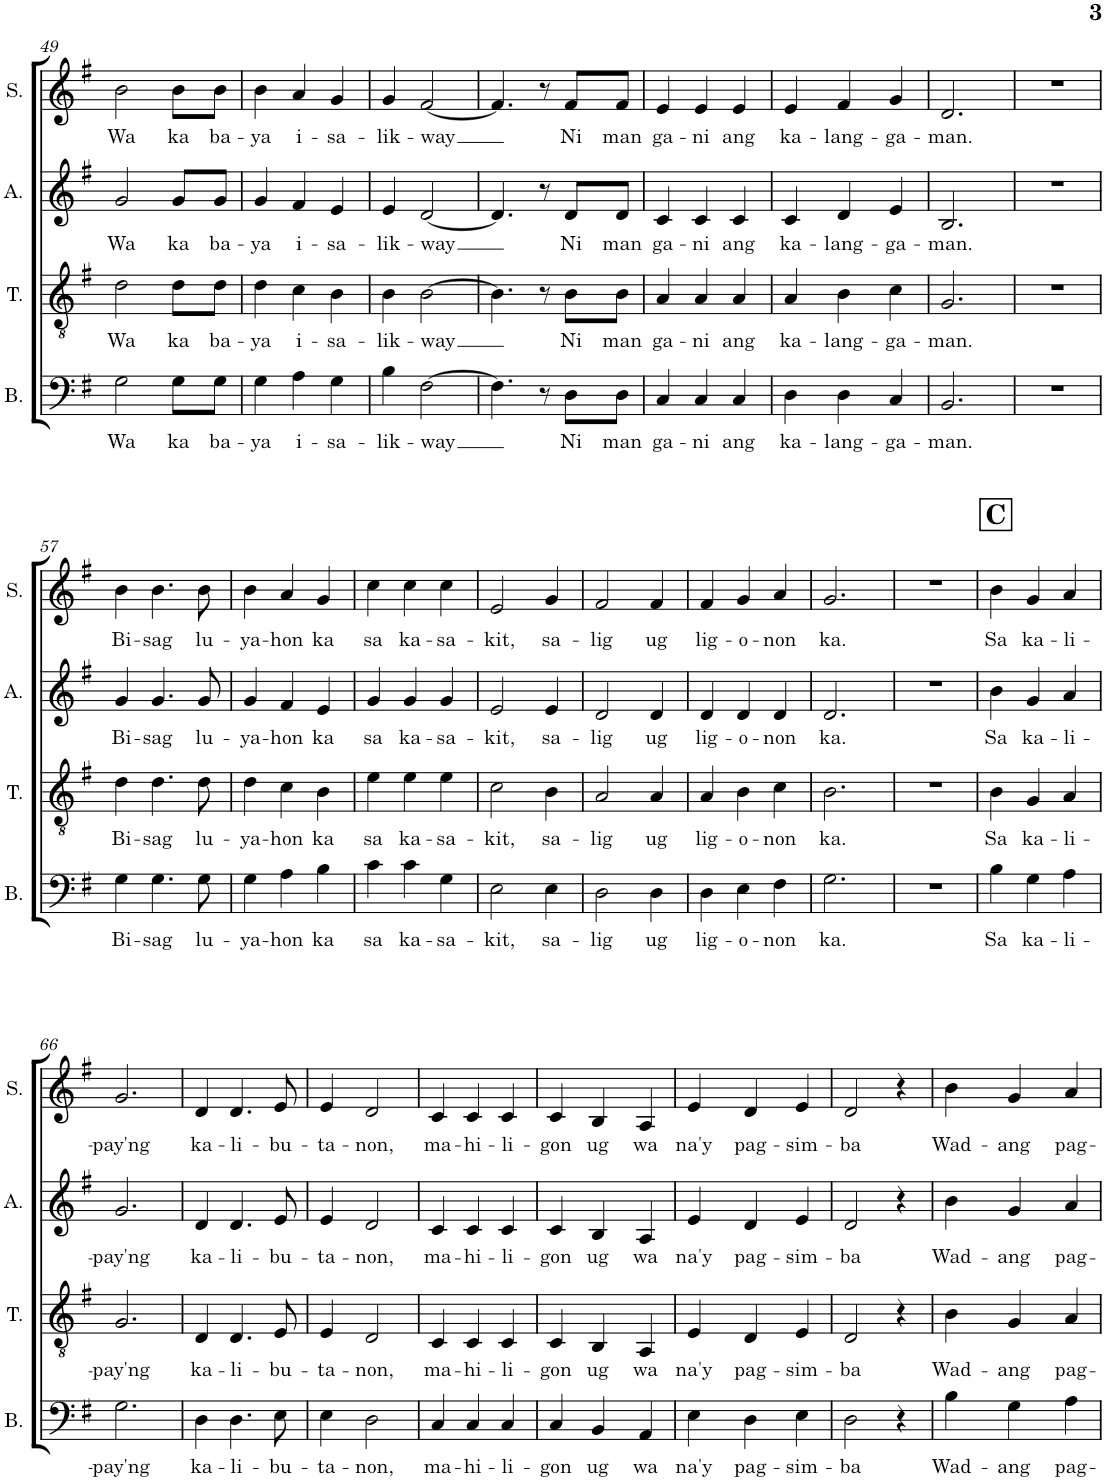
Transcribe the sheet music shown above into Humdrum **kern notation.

**kern	**text	**kern	**text	**kern	**text	**kern	**text
*part4	*part4	*part3	*part3	*part2	*part2	*part1	*part1
*staff4	*staff4	*staff3	*staff3	*staff2	*staff2	*staff1	*staff1
*I"Bass	*	*I"Tenor	*	*I"Alto	*	*I"Soprano	*
*I'B.	*	*I'T.	*	*I'A.	*	*I'S.	*
!!LO:PB:g=z
*clefF4	*	*clefGv2	*	*clefG2	*	*clefG2	*
*k[f#]	*	*k[f#]	*	*k[f#]	*	*k[f#]	*
*M3/4	*	*M3/4	*	*M3/4	*	*M3/4	*
=49	=49	=49	=49	=49	=49	=49	=49
!	!LO:LY:b	!	!LO:LY:b	!	!LO:LY:b	!	!LO:LY:b
2G\	Wa	2d\	Wa	2g/	Wa	2b\	Wa
!	!LO:LY:b	!	!LO:LY:b	!	!LO:LY:b	!	!LO:LY:b
8G\L	ka	8d\L	ka	8g/L	ka	8b\L	ka
!	!LO:LY:b	!	!LO:LY:b	!	!LO:LY:b	!	!LO:LY:b
8G\J	ba-	8d\J	ba-	8g/J	ba-	8b\J	ba-
=50	=50	=50	=50	=50	=50	=50	=50
!	!LO:LY:b	!	!LO:LY:b	!	!LO:LY:b	!	!LO:LY:b
4G\	-ya	4d\	-ya	4g/	-ya	4b\	-ya
!	!LO:LY:b	!	!LO:LY:b	!	!LO:LY:b	!	!LO:LY:b
4A\	i-	4c\	i-	4f#/	i-	4a/	i-
!	!LO:LY:b	!	!LO:LY:b	!	!LO:LY:b	!	!LO:LY:b
4G\	-sa-	4B\	-sa-	4e/	-sa-	4g/	-sa-
=51	=51	=51	=51	=51	=51	=51	=51
!	!LO:LY:b	!	!LO:LY:b	!	!LO:LY:b	!	!LO:LY:b
4B\	-lik-	4B\	-lik-	4e/	-lik-	4g/	-lik-
!	!LO:LY:b	!	!LO:LY:b	!	!LO:LY:b	!	!LO:LY:b
[2F#\	-way	[2B\	-way	[2d/	-way	[2f#/	-way
=52	=52	=52	=52	=52	=52	=52	=52
4.F#\]	.	4.B\]	.	4.d/]	.	4.f#/]	.
8r	.	8r	.	8r	.	8r	.
!	!LO:LY:b	!	!LO:LY:b	!	!LO:LY:b	!	!LO:LY:b
8D\L	Ni	8B\L	Ni	8d/L	Ni	8f#/L	Ni
!	!LO:LY:b	!	!LO:LY:b	!	!LO:LY:b	!	!LO:LY:b
8D\J	man	8B\J	man	8d/J	man	8f#/J	man
=53	=53	=53	=53	=53	=53	=53	=53
!	!LO:LY:b	!	!LO:LY:b	!	!LO:LY:b	!	!LO:LY:b
4C/	ga-	4A/	ga-	4c/	ga-	4e/	ga-
!	!LO:LY:b	!	!LO:LY:b	!	!LO:LY:b	!	!LO:LY:b
4C/	-ni	4A/	-ni	4c/	-ni	4e/	-ni
!	!LO:LY:b	!	!LO:LY:b	!	!LO:LY:b	!	!LO:LY:b
4C/	ang	4A/	ang	4c/	ang	4e/	ang
=54	=54	=54	=54	=54	=54	=54	=54
!	!LO:LY:b	!	!LO:LY:b	!	!LO:LY:b	!	!LO:LY:b
4D\	ka-	4A/	ka-	4c/	ka-	4e/	ka-
!	!LO:LY:b	!	!LO:LY:b	!	!LO:LY:b	!	!LO:LY:b
4D\	-lang-	4B\	-lang-	4d/	-lang-	4f#/	-lang-
!	!LO:LY:b	!	!LO:LY:b	!	!LO:LY:b	!	!LO:LY:b
4C/	-ga-	4c\	-ga-	4e/	-ga-	4g/	-ga-
=55	=55	=55	=55	=55	=55	=55	=55
!	!LO:LY:b	!	!LO:LY:b	!	!LO:LY:b	!	!LO:LY:b
2.BB/	-man.	2.G/	-man.	2.B/	-man.	2.d/	-man.
=56	=56	=56	=56	=56	=56	=56	=56
2.r	.	2.r	.	2.r	.	2.r	.
!!LO:LB:g=z
=57	=57	=57	=57	=57	=57	=57	=57
!	!LO:LY:b	!	!LO:LY:b	!	!LO:LY:b	!	!LO:LY:b
4G\	Bi-	4d\	Bi-	4g/	Bi-	4b\	Bi-
!	!LO:LY:b	!	!LO:LY:b	!	!LO:LY:b	!	!LO:LY:b
4.G\	-sag	4.d\	-sag	4.g/	-sag	4.b\	-sag
!	!LO:LY:b	!	!LO:LY:b	!	!LO:LY:b	!	!LO:LY:b
8G\	lu-	8d\	lu-	8g/	lu-	8b\	lu-
=58	=58	=58	=58	=58	=58	=58	=58
!	!LO:LY:b	!	!LO:LY:b	!	!LO:LY:b	!	!LO:LY:b
4G\	-ya-	4d\	-ya-	4g/	-ya-	4b\	-ya-
!	!LO:LY:b	!	!LO:LY:b	!	!LO:LY:b	!	!LO:LY:b
4A\	-hon	4c\	-hon	4f#/	-hon	4a/	-hon
!	!LO:LY:b	!	!LO:LY:b	!	!LO:LY:b	!	!LO:LY:b
4B\	ka	4B\	ka	4e/	ka	4g/	ka
=59	=59	=59	=59	=59	=59	=59	=59
!	!LO:LY:b	!	!LO:LY:b	!	!LO:LY:b	!	!LO:LY:b
4c\	sa	4e\	sa	4g/	sa	4cc\	sa
!	!LO:LY:b	!	!LO:LY:b	!	!LO:LY:b	!	!LO:LY:b
4c\	ka-	4e\	ka-	4g/	ka-	4cc\	ka-
!	!LO:LY:b	!	!LO:LY:b	!	!LO:LY:b	!	!LO:LY:b
4G\	-sa-	4e\	-sa-	4g/	-sa-	4cc\	-sa-
=60	=60	=60	=60	=60	=60	=60	=60
!	!LO:LY:b	!	!LO:LY:b	!	!LO:LY:b	!	!LO:LY:b
2E\	-kit,	2c\	-kit,	2e/	-kit,	2e/	-kit,
!	!LO:LY:b	!	!LO:LY:b	!	!LO:LY:b	!	!LO:LY:b
4E\	sa-	4B\	sa-	4e/	sa-	4g/	sa-
=61	=61	=61	=61	=61	=61	=61	=61
!	!LO:LY:b	!	!LO:LY:b	!	!LO:LY:b	!	!LO:LY:b
2D\	-lig	2A/	-lig	2d/	-lig	2f#/	-lig
!	!LO:LY:b	!	!LO:LY:b	!	!LO:LY:b	!	!LO:LY:b
4D\	ug	4A/	ug	4d/	ug	4f#/	ug
=62	=62	=62	=62	=62	=62	=62	=62
!	!LO:LY:b	!	!LO:LY:b	!	!LO:LY:b	!	!LO:LY:b
4D\	lig-	4A/	lig-	4d/	lig-	4f#/	lig-
!	!LO:LY:b	!	!LO:LY:b	!	!LO:LY:b	!	!LO:LY:b
4E\	-o-	4B\	-o-	4d/	-o-	4g/	-o-
!	!LO:LY:b	!	!LO:LY:b	!	!LO:LY:b	!	!LO:LY:b
4F#\	-non	4c\	-non	4d/	-non	4a/	-non
=63	=63	=63	=63	=63	=63	=63	=63
!	!LO:LY:b	!	!LO:LY:b	!	!LO:LY:b	!	!LO:LY:b
2.G\	ka.	2.B\	ka.	2.d/	ka.	2.g/	ka.
=64	=64	=64	=64	=64	=64	=64	=64
2.r	.	2.r	.	2.r	.	2.r	.
!!LO:REH:place=s1:a:B:cj:fs=14:t=C
=65	=65	=65	=65	=65	=65	=65	=65
!	!LO:LY:b	!	!LO:LY:b	!	!LO:LY:b	!	!LO:LY:b
4B\	Sa	4B\	Sa	4b\	Sa	4b\	Sa
!	!LO:LY:b	!	!LO:LY:b	!	!LO:LY:b	!	!LO:LY:b
4G\	ka-	4G/	ka-	4g/	ka-	4g/	ka-
!	!LO:LY:b	!	!LO:LY:b	!	!LO:LY:b	!	!LO:LY:b
4A\	-li-	4A/	-li-	4a/	-li-	4a/	-li-
!!LO:LB:g=z
=66	=66	=66	=66	=66	=66	=66	=66
!	!LO:LY:b	!	!LO:LY:b	!	!LO:LY:b	!	!LO:LY:b
2.G\	-pay'ng	2.G/	-pay'ng	2.g/	-pay'ng	2.g/	-pay'ng
=67	=67	=67	=67	=67	=67	=67	=67
!	!LO:LY:b	!	!LO:LY:b	!	!LO:LY:b	!	!LO:LY:b
4D\	ka-	4D/	ka-	4d/	ka-	4d/	ka-
!	!LO:LY:b	!	!LO:LY:b	!	!LO:LY:b	!	!LO:LY:b
4.D\	-li-	4.D/	-li-	4.d/	-li-	4.d/	-li-
!	!LO:LY:b	!	!LO:LY:b	!	!LO:LY:b	!	!LO:LY:b
8E\	-bu-	8E/	-bu-	8e/	-bu-	8e/	-bu-
=68	=68	=68	=68	=68	=68	=68	=68
!	!LO:LY:b	!	!LO:LY:b	!	!LO:LY:b	!	!LO:LY:b
4E\	-ta-	4E/	-ta-	4e/	-ta-	4e/	-ta-
!	!LO:LY:b	!	!LO:LY:b	!	!LO:LY:b	!	!LO:LY:b
2D\	-non,	2D/	-non,	2d/	-non,	2d/	-non,
=69	=69	=69	=69	=69	=69	=69	=69
!	!LO:LY:b	!	!LO:LY:b	!	!LO:LY:b	!	!LO:LY:b
4C/	ma-	4C/	ma-	4c/	ma-	4c/	ma-
!	!LO:LY:b	!	!LO:LY:b	!	!LO:LY:b	!	!LO:LY:b
4C/	-hi-	4C/	-hi-	4c/	-hi-	4c/	-hi-
!	!LO:LY:b	!	!LO:LY:b	!	!LO:LY:b	!	!LO:LY:b
4C/	-li-	4C/	-li-	4c/	-li-	4c/	-li-
=70	=70	=70	=70	=70	=70	=70	=70
!	!LO:LY:b	!	!LO:LY:b	!	!LO:LY:b	!	!LO:LY:b
4C/	-gon	4C/	-gon	4c/	-gon	4c/	-gon
!	!LO:LY:b	!	!LO:LY:b	!	!LO:LY:b	!	!LO:LY:b
4BB/	ug	4BB/	ug	4B/	ug	4B/	ug
!	!LO:LY:b	!	!LO:LY:b	!	!LO:LY:b	!	!LO:LY:b
4AA/	wa	4AA/	wa	4A/	wa	4A/	wa
=71	=71	=71	=71	=71	=71	=71	=71
!	!LO:LY:b	!	!LO:LY:b	!	!LO:LY:b	!	!LO:LY:b
4E\	na'y	4E/	na'y	4e/	na'y	4e/	na'y
!	!LO:LY:b	!	!LO:LY:b	!	!LO:LY:b	!	!LO:LY:b
4D\	pag-	4D/	pag-	4d/	pag-	4d/	pag-
!	!LO:LY:b	!	!LO:LY:b	!	!LO:LY:b	!	!LO:LY:b
4E\	-sim-	4E/	-sim-	4e/	-sim-	4e/	-sim-
=72	=72	=72	=72	=72	=72	=72	=72
!	!LO:LY:b	!	!LO:LY:b	!	!LO:LY:b	!	!LO:LY:b
2D\	-ba	2D/	-ba	2d/	-ba	2d/	-ba
4r	.	4r	.	4r	.	4r	.
=73	=73	=73	=73	=73	=73	=73	=73
!	!LO:LY:b	!	!LO:LY:b	!	!LO:LY:b	!	!LO:LY:b
4B\	Wad-	4B\	Wad-	4b\	Wad-	4b\	Wad-
!	!LO:LY:b	!	!LO:LY:b	!	!LO:LY:b	!	!LO:LY:b
4G\	-ang	4G/	-ang	4g/	-ang	4g/	-ang
!	!LO:LY:b	!	!LO:LY:b	!	!LO:LY:b	!	!LO:LY:b
4A\	pag-	4A/	pag-	4a/	pag-	4a/	pag-
=	=	=	=	=	=	=	=
*-	*-	*-	*-	*-	*-	*-	*-
